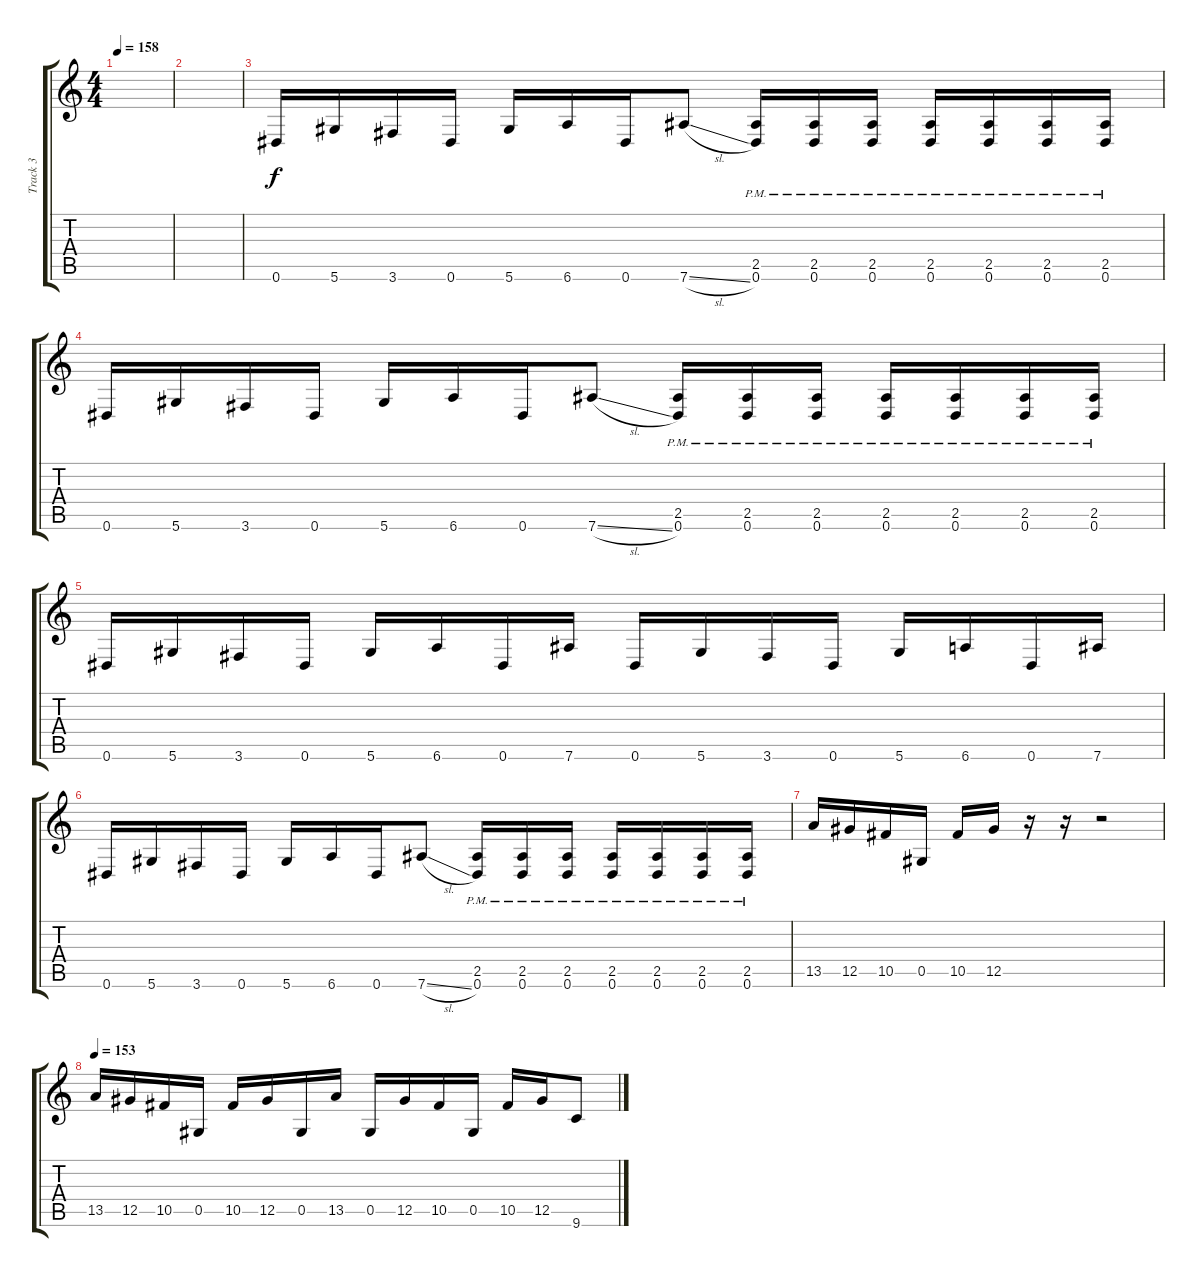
\track ("Track 3" "Track 3") {instrument distortionguitar}
\staff {score tabs}
\tuning (Eb4 Bb3 Gb3 Db3 Ab2 Eb2) {hide}
\ts (4 4)
\tempo 158
\clef g2
\ks c
|
|
0.6.16 5.6.16 3.6.16 0.6.16 5.6.16 6.6.16 0.6.16 7.6{sl}.8 (2.5{pm} 0.6{pm}).16 (2.5{pm} 0.6{pm}).16 (2.5{pm} 0.6{pm}).16 (2.5{pm} 0.6{pm}).16 (2.5{pm} 0.6{pm}).16 (2.5{pm} 0.6{pm}).16 (2.5{pm} 0.6{pm}).16 |
0.6.16 5.6.16 3.6.16 0.6.16 5.6.16 6.6.16 0.6.16 7.6{sl}.8 (2.5{pm} 0.6{pm}).16 (2.5{pm} 0.6{pm}).16 (2.5{pm} 0.6{pm}).16 (2.5{pm} 0.6{pm}).16 (2.5{pm} 0.6{pm}).16 (2.5{pm} 0.6{pm}).16 (2.5{pm} 0.6{pm}).16 |
0.6.16 5.6.16 3.6.16 0.6.16 5.6.16 6.6.16 0.6.16 7.6.16 0.6.16 5.6.16 3.6.16 0.6.16 5.6.16 6.6.16 0.6.16 7.6.16 |
0.6.16 5.6.16 3.6.16 0.6.16 5.6.16 6.6.16 0.6.16 7.6{sl}.8 (2.5{pm} 0.6{pm}).16 (2.5{pm} 0.6{pm}).16 (2.5{pm} 0.6{pm}).16 (2.5{pm} 0.6{pm}).16 (2.5{pm} 0.6{pm}).16 (2.5{pm} 0.6{pm}).16 (2.5{pm} 0.6{pm}).16 |
13.5.16 12.5.16 10.5.16 0.5.16 10.5.16 12.5.16 r.16 r.16 r.2 |
\tempo 153
13.5.16 12.5.16 10.5.16 0.5.16 10.5.16 12.5.16 0.5.16 13.5.16 0.5.16 12.5.16 10.5.16 0.5.16 10.5.16 12.5.16 9.6.8
